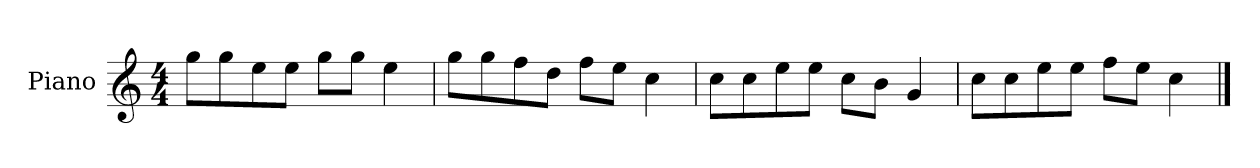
**kern
*part1
*staff1
*I"Piano
*I'P-no
*clefG2
*k[]
*M4/4
*MM90
=1
8gg\L
8gg\
8ee\
8ee\J
8gg\L
8gg\J
4ee\
=2
8gg\L
8gg\
8ff\
8dd\J
8ff\L
8ee\J
4cc\
=3
8cc\L
8cc\
8ee\
8ee\J
8cc\L
8b\J
4g/
=4
8cc\L
8cc\
8ee\
8ee\J
8ff\L
8ee\J
4cc\
==
*-
